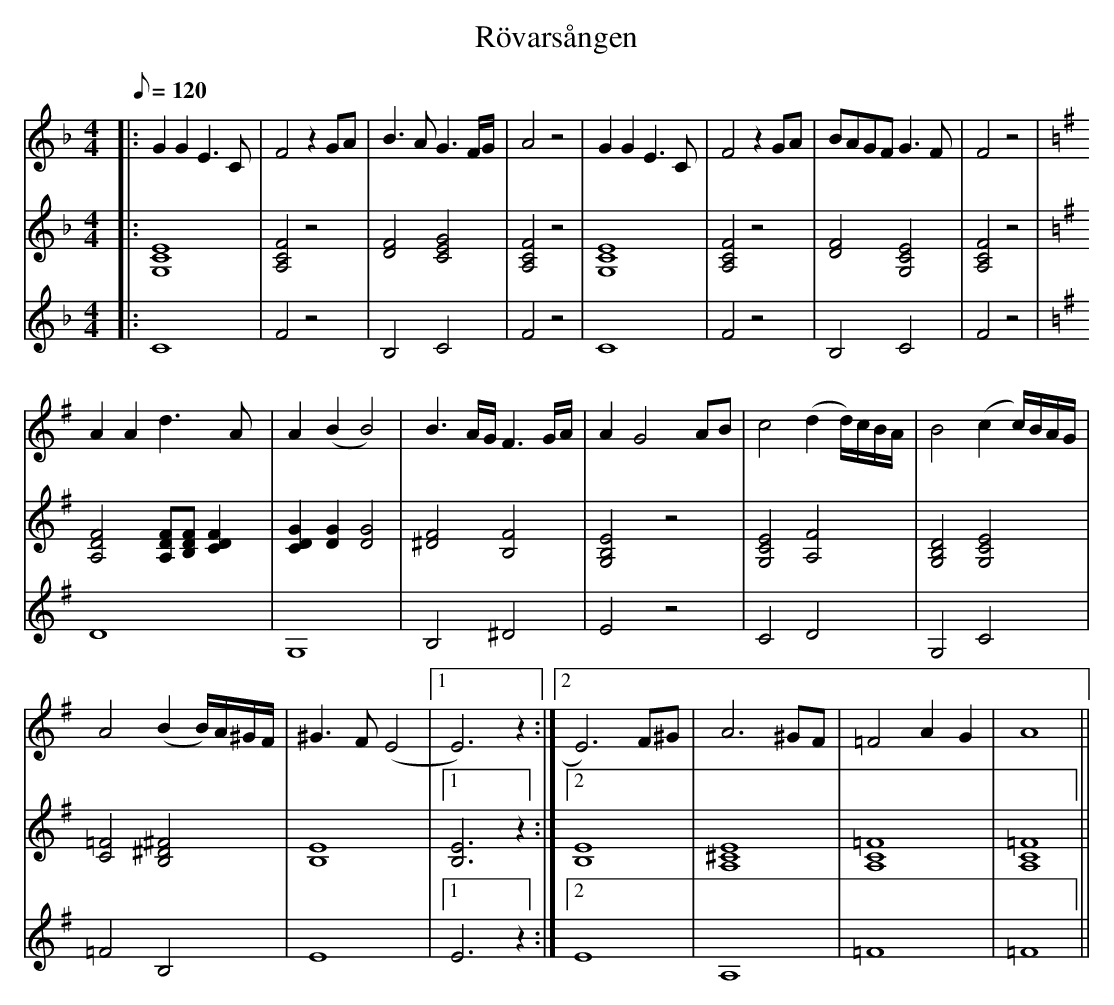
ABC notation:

X:1
T: Rövarsången
K: F
M: 4/4
L: 1/8
Q: 120
V: 1
|: G2G2E3C | F4z2GA | B3AG3F/G/ | A4z4 | G2G2E3C | F4z2GA | BAGF G3F | F4z4 |
K: G
A2A2d3A | A2(B2B4) | B3A/G/F3G/A/ | A2G4 AB | c4(d2d/)c/B/A/ | B4(c2c/)B/A/G/ |
A4(B2B/)A/^G/F/ | ^G3F(E4 |1 E6)z2 :|2 E6)F^G | A6^GF | =F4A2G2 | A8 ||
V: 2
|: [E8C8G,8] | [F4C4A,4]z4 | [F4D4][G4E4C4] | [F4C4A,4]z4 | [E8C8G,8] | [F4C4A,4]z4 | [F4D4][G,4E4C4] | [F4C4A,4]z4 |
K: G
[F4A,4D4][FA,D][FB,D][F2C2D2] | [G2C2D2][G2D2][G4D4] | [F4^D4][F4B,4] | [E4B,4G,4]z4 | [E4C4G,4][F4A,4] | [G,4D4B,4][G,4E4C4] |
[=F4C4][^F4B,4^D4] | [E8B,8] |1 [E6B,6]z2 :|2 [E8B,8] | [E8^C8A,8] | [=F8C8A,8] | [=F8A,8C8] ||
V: 3
|: C8 | F4z4 | B,4C4 | F4z4 | C8 | F4z4 | B,4C4 | F4z4 |
K: G
D8 | G,8 | B,4^D4 | E4z4 | C4D4 | G,4C4 |
=F4B,4 | E8 |1 E6z2 :|2 E8 | A,8 | =F8 | =F8 ||
